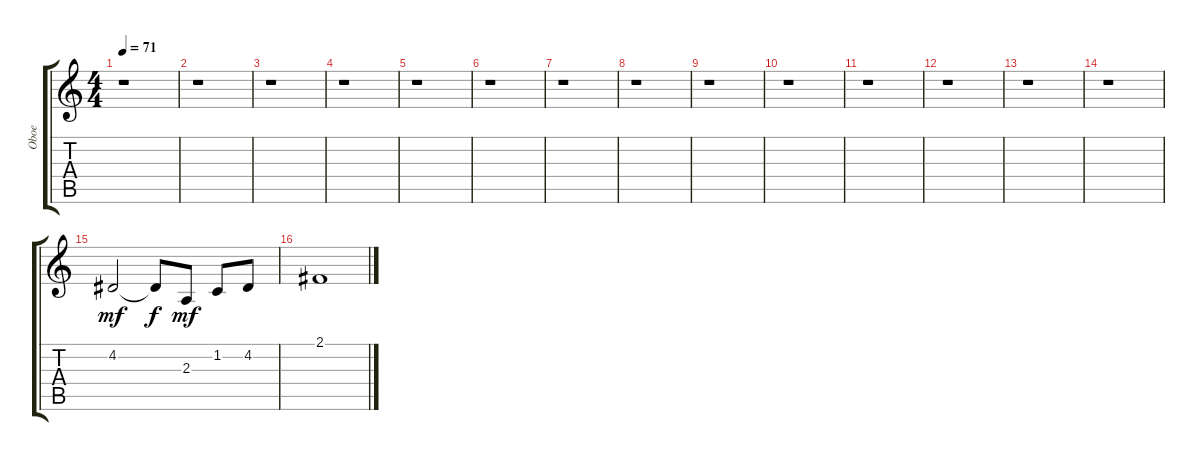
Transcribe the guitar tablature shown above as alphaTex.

\track ("Oboe" "Oboe") {instrument oboe}
\staff {score tabs}
\tuning (E4 B3 G3 D3 A2 E2) {hide}
\ts (4 4)
\tempo 71
\clef g2
\ks c
r.1{dy mf} |
r.1 |
r.1 |
r.1 |
r.1 |
r.1 |
r.1 |
r.1 |
r.1 |
r.1 |
r.1 |
r.1 |
r.1 |
r.1 |
4.2.2 4.2{t}.8{dy f} 2.3.8{dy mf} 1.2.8 4.2.8 |
2.1.1
